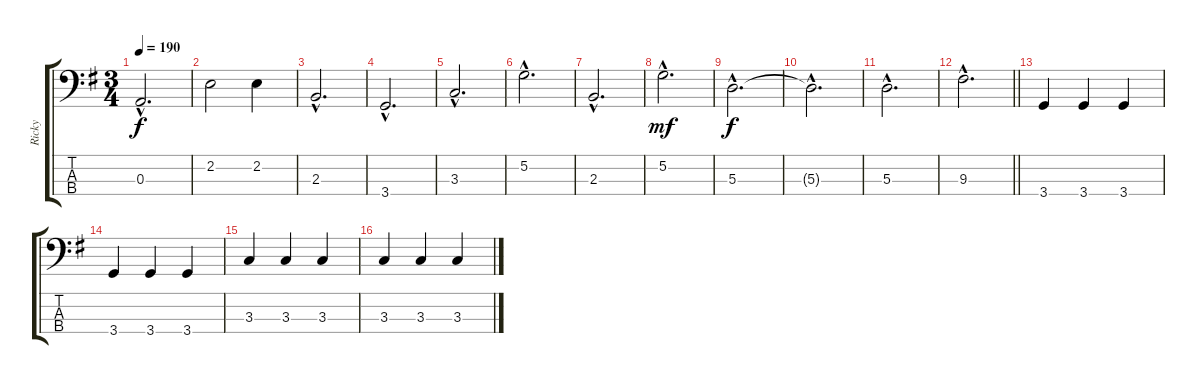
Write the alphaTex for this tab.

\track ("Ricky" "Ricky") {instrument acousticbass}
\staff {score tabs}
\tuning (G2 D2 A1 E1) {hide}
\ts (3 4)
\tempo 190
\clef f4
\ks g
0.3{hac}.2{d dy f} |
2.2.2 2.2.4 |
2.3{hac}.2{d} |
3.4{hac}.2{d} |
3.3{hac}.2{d} |
5.2{hac}.2{d} |
2.3{hac}.2{d} |
5.2{hac}.2{d dy mf} |
5.3{hac}.2{d dy f} |
5.3{hac t}.2{d} |
5.3{hac}.2{d} |
\barLineRight lightlight
9.3{hac}.2{d} |
3.4.4 3.4.4 3.4.4 |
3.4.4 3.4.4 3.4.4 |
3.3.4 3.3.4 3.3.4 |
3.3.4 3.3.4 3.3.4
